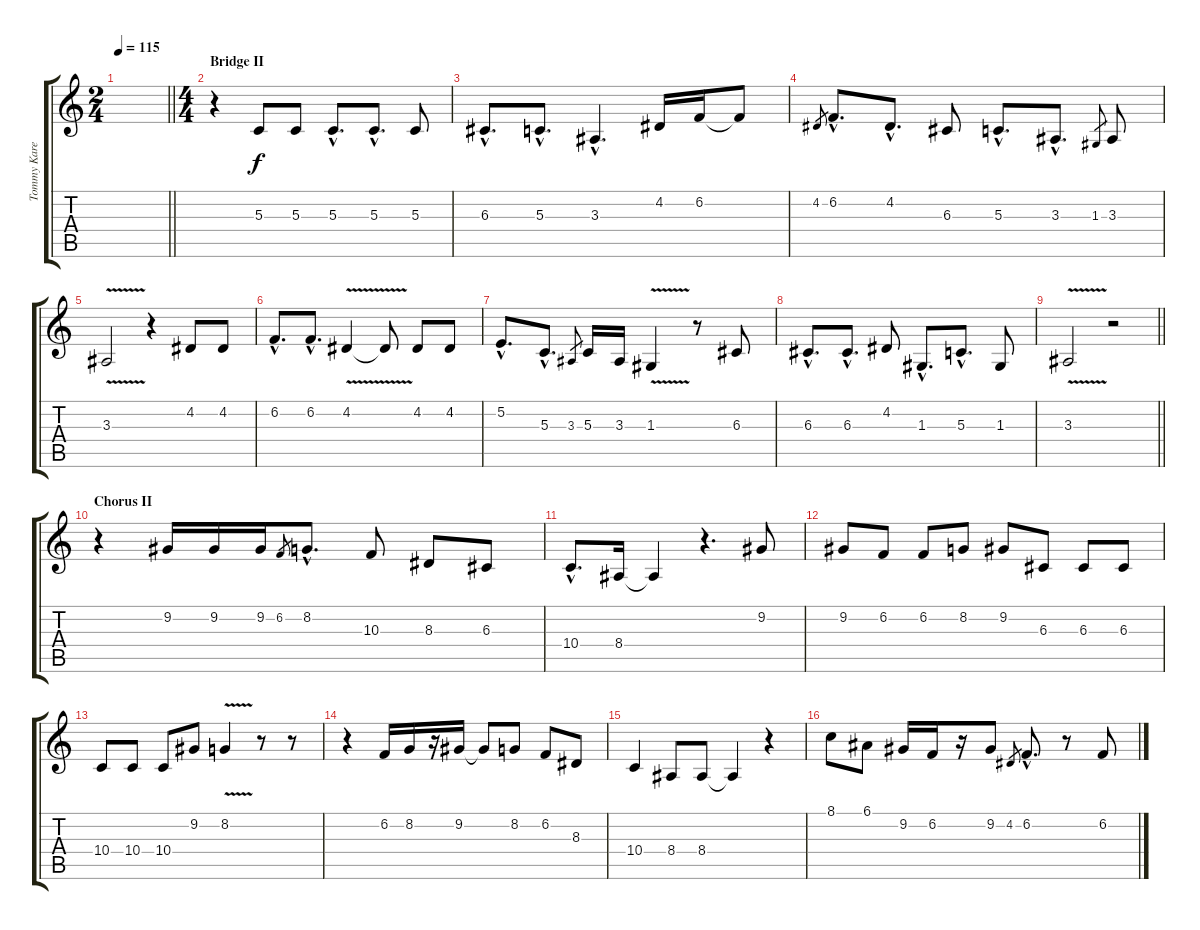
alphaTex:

\track ("Tommy Karevik" "Tommy Kare") {instrument tuba}
\staff {score tabs}
\tuning (E4 B3 G3 D3 A2 E2) {hide}
\ts (2 4)
\tempo 115
\clef g2
\barLineRight lightlight
\ks c
|
\ts (4 4)
\section ("" "Bridge II")
r.4 5.3.8 5.3.8 5.3{hac}.8{d} 5.3{hac}.8{d} 5.3.8 |
6.3{hac}.8{d} 5.3{hac}.8{d} 3.3{hac}.4{d} 4.2.16 6.2.16 6.2{t}.8 |
4.2.8{gr} 6.2{hac}.8{d} 4.2{hac}.8{d} 6.3.8 5.3{hac}.8{d} 3.3{hac}.8{d} 1.3.8{gr} 3.3.8 |
3.3{v}.2 r.4 4.2.8 4.2.8 |
6.2{hac}.8{d} 6.2{hac}.8{d} 4.2{v}.4 4.2{t}.8 4.2.8 4.2.8 |
5.2{hac}.8{d} 5.3{hac}.8{d} 3.3.8{gr} 5.3.16 3.3.16 1.3{v}.4 r.8 6.3.8 |
6.3{hac}.8{d} 6.3{hac}.8{d} 4.2.8 1.3{hac}.8{d} 5.3{hac}.8{d} 1.3.8 |
\barLineRight lightlight
3.3{v}.2 r.2 |
\section ("" "Chorus II ")
r.4 9.2.16 9.2.16 9.2.16 6.2.8{gr} 8.2{hac}.8{d} 10.3.8 8.3.8 6.3.8 |
10.4{hac}.8{d} 8.4.16 8.4{t}.4 r.4{d} 9.2.8 |
9.2.8 6.2.8 6.2.8 8.2.8 9.2.8 6.3.8 6.3.8 6.3.8 |
10.4.8 10.4.8 10.4.8 9.2.8 8.2{v}.4 r.8 r.8 |
r.4 6.2.16 8.2.16 r.16 9.2.16 9.2{t}.8 8.2.8 6.2.8 8.3.8 |
10.4.4 8.4.8 8.4.8 8.4{t}.4 r.4 |
8.1.8 6.1.8 9.2.16 6.2.16 r.16 9.2.8 4.2.8{gr} 6.2{hac}.8{d} r.8 6.2.8
